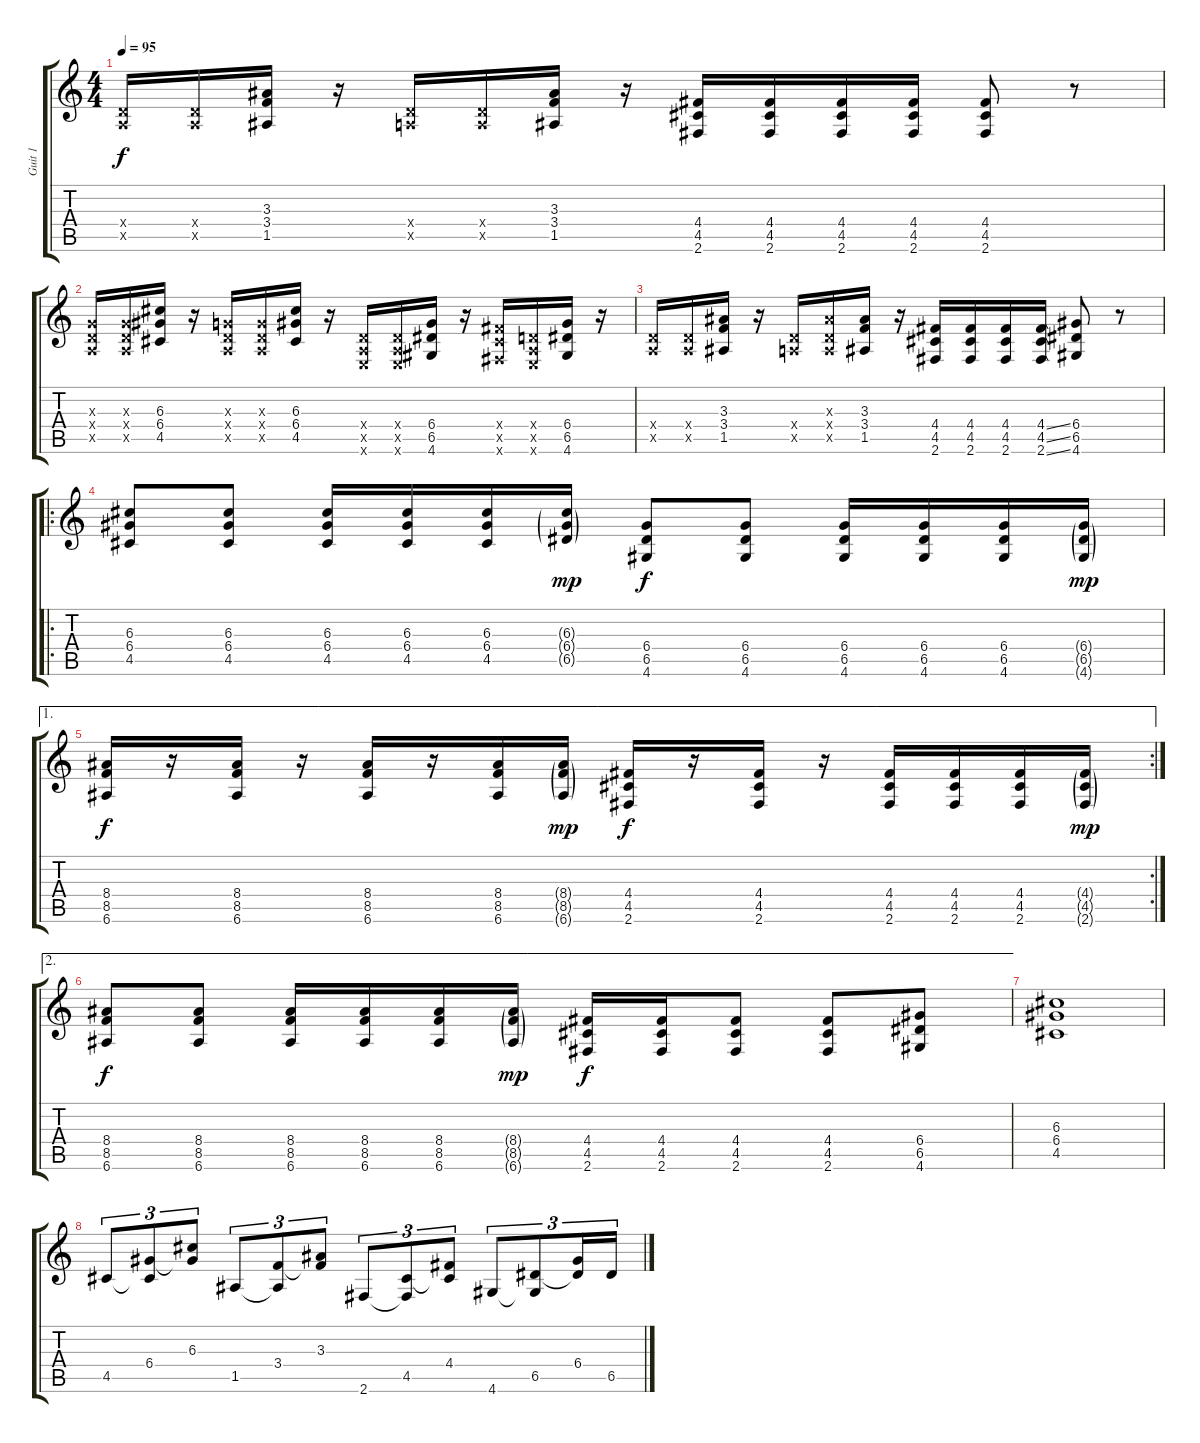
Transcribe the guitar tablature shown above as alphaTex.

\track ("Guit 1" "Guit 1") {instrument overdrivenguitar}
\staff {score tabs}
\tuning (E4 B3 G3 D3 A2 E2) {hide}
\ts (4 4)
\tempo 95
\clef g2
\ks c
(0.4{x} 0.5{x}).16{dy f} (0.4{x} 0.5{x}).16 (3.3 3.4 1.5).16 r.16 (0.4{x} 0.5{x}).16 (0.4{x} 0.5{x}).16 (3.3 3.4 1.5).16 r.16 (4.4 4.5 2.6).16 (4.4 4.5 2.6).16 (4.4 4.5 2.6).16 (4.4 4.5 2.6).16 (4.4 4.5 2.6).8 r.8 |
(0.3{x} 0.4{x} 0.5{x}).16 (0.3{x} 0.4{x} 0.5{x}).16 (6.3 6.4 4.5).16 r.16 (0.3{x} 0.4{x} 0.5{x}).16 (0.3{x} 0.4{x} 0.5{x}).16 (6.3 6.4 4.5).16 r.16 (0.4{x} 0.5{x} 0.6{x}).16 (0.4{x} 0.5{x} 0.6{x}).16 (6.4 6.5 4.6).16 r.16 (4.4{x} 4.5{x} 2.6{x}).16 (0.4{x} 0.5{x} 0.6{x}).16 (6.4 6.5 4.6).16 r.16 |
(0.4{x} 0.5{x}).16 (0.4{x} 0.5{x}).16 (3.3 3.4 1.5).16 r.16 (0.4{x} 0.5{x}).16 (3.3{x} 0.4{x} 0.5{x}).16 (3.3 3.4 1.5).16 r.16 (4.4 4.5 2.6).16 (4.4 4.5 2.6).16 (4.4 4.5 2.6).16 (4.4{ss} 4.5{ss} 2.6{ss}).16 (6.4 6.5 4.6).8 r.8 |
\ro
(6.3 6.4 4.5).8 (6.3 6.4 4.5).8 (6.3 6.4 4.5).16 (6.3 6.4 4.5).16 (6.3 6.4 4.5).16 (6.3{g} 6.4{g} 6.5{g}).16{dy mp} (6.4 6.5 4.6).8{dy f} (6.4 6.5 4.6).8 (6.4 6.5 4.6).16 (6.4 6.5 4.6).16 (6.4 6.5 4.6).16 (6.4{g} 6.5{g} 4.6{g}).16{dy mp} |
\ae 1
\rc 2
(8.4 8.5 6.6).16{dy f} r.16 (8.4 8.5 6.6).16 r.16 (8.4 8.5 6.6).16 r.16 (8.4 8.5 6.6).16 (8.4{g} 8.5{g} 6.6{g}).16{dy mp} (4.4 4.5 2.6).16{dy f} r.16 (4.4 4.5 2.6).16 r.16 (4.4 4.5 2.6).16 (4.4 4.5 2.6).16 (4.4 4.5 2.6).16 (4.4{g} 4.5{g} 2.6{g}).16{dy mp} |
\ae 2
(8.4 8.5 6.6).8{dy f} (8.4 8.5 6.6).8 (8.4 8.5 6.6).16 (8.4 8.5 6.6).16 (8.4 8.5 6.6).16 (8.4{g} 8.5{g} 6.6{g}).16{dy mp} (4.4 4.5 2.6).16{dy f} (4.4 4.5 2.6).16 (4.4 4.5 2.6).8 (4.4 4.5 2.6).8 (6.4 6.5 4.6).8 |
(6.3 6.4 4.5).1{volume 6} |
4.5.8{tu (3 2) volume 13} (6.4 4.5{t}).8{tu (3 2)} (6.3 6.4{t}).8{tu (3 2)} 1.5.8{tu (3 2)} (3.4 1.5{t}).8{tu (3 2)} (3.3 3.4{t}).8{tu (3 2)} 2.6.8{tu (3 2)} (4.5 2.6{t}).8{tu (3 2)} (4.4 4.5{t}).8{tu (3 2)} 4.6.8{tu (3 2)} (6.5 4.6{t}).8{tu (3 2)} (6.4 6.5{t}).16{tu (3 2)} 6.5.16{tu (3 2)}
